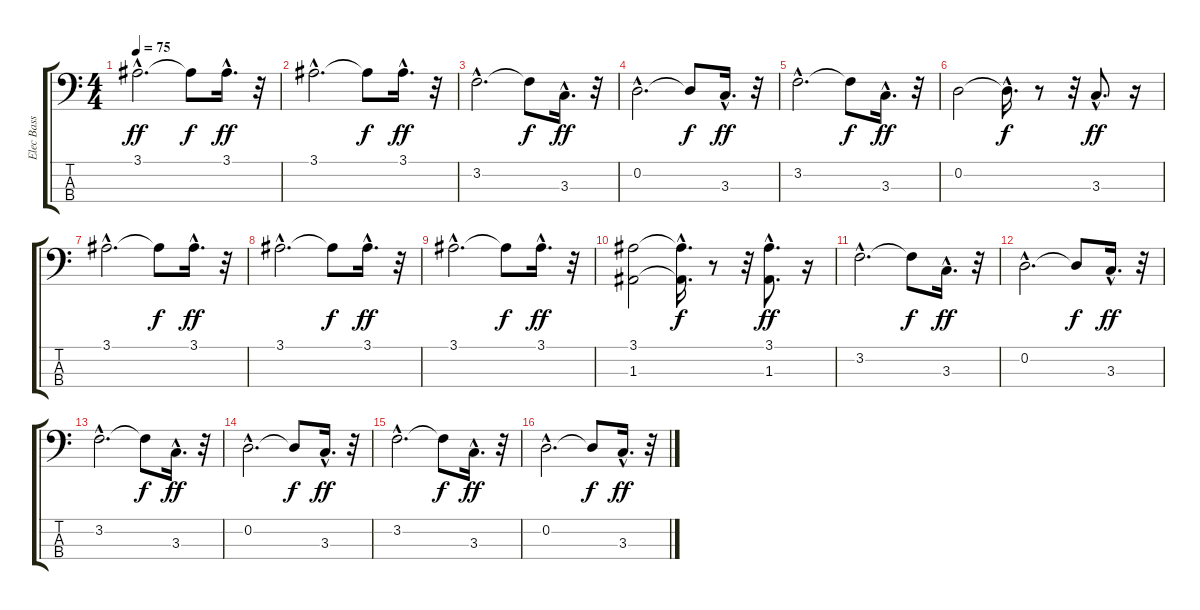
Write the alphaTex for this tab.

\track ("Elec Bass (finger)" "Elec Bass ") {instrument electricbassfinger}
\staff {score tabs}
\tuning (G2 D2 A1 E1) {hide}
\ts (4 4)
\tempo 75
\clef f4
\ks c
3.1{hac}.2{d dy ff} 3.1{t}.8{dy f} 3.1{hac}.16{d dy ff} r.32 |
3.1{hac}.2{d} 3.1{t}.8{dy f} 3.1{hac}.16{d dy ff} r.32 |
3.2{hac}.2{d} 3.2{t}.8{dy f} 3.3{hac}.16{d dy ff balance 12} r.32 |
0.2{hac}.2{d} 0.2{t}.8{dy f} 3.3{hac}.16{d dy ff} r.32 |
3.2{hac}.2{d} 3.2{t}.8{dy f} 3.3{hac}.16{d dy ff} r.32 |
0.2.2 0.2{hac t}.16{d dy f} r.8 r.32 3.3{hac}.8{d dy ff balance 8} r.16 |
3.1{hac}.2{d} 3.1{t}.8{dy f} 3.1{hac}.16{d dy ff} r.32 |
3.1{hac}.2{d} 3.1{t}.8{dy f} 3.1{hac}.16{d dy ff} r.32 |
3.1{hac}.2{d} 3.1{t}.8{dy f} 3.1{hac}.16{d dy ff} r.32 |
(3.1 1.3).2 (3.1{hac t} 1.3{hac t}).16{d dy f} r.8 r.32 (3.1{hac} 1.3{hac}).8{d dy ff} r.16 |
3.2{hac}.2{d balance 12} 3.2{t}.8{dy f} 3.3{hac}.16{d dy ff} r.32 |
0.2{hac}.2{d} 0.2{t}.8{dy f} 3.3{hac}.16{d dy ff} r.32 |
3.2{hac}.2{d} 3.2{t}.8{dy f} 3.3{hac}.16{d dy ff} r.32 |
0.2{hac}.2{d} 0.2{t}.8{dy f} 3.3{hac}.16{d dy ff} r.32 |
3.2{hac}.2{d} 3.2{t}.8{dy f} 3.3{hac}.16{d dy ff} r.32 |
0.2{hac}.2{d} 0.2{t}.8{dy f} 3.3{hac}.16{d dy ff} r.32
